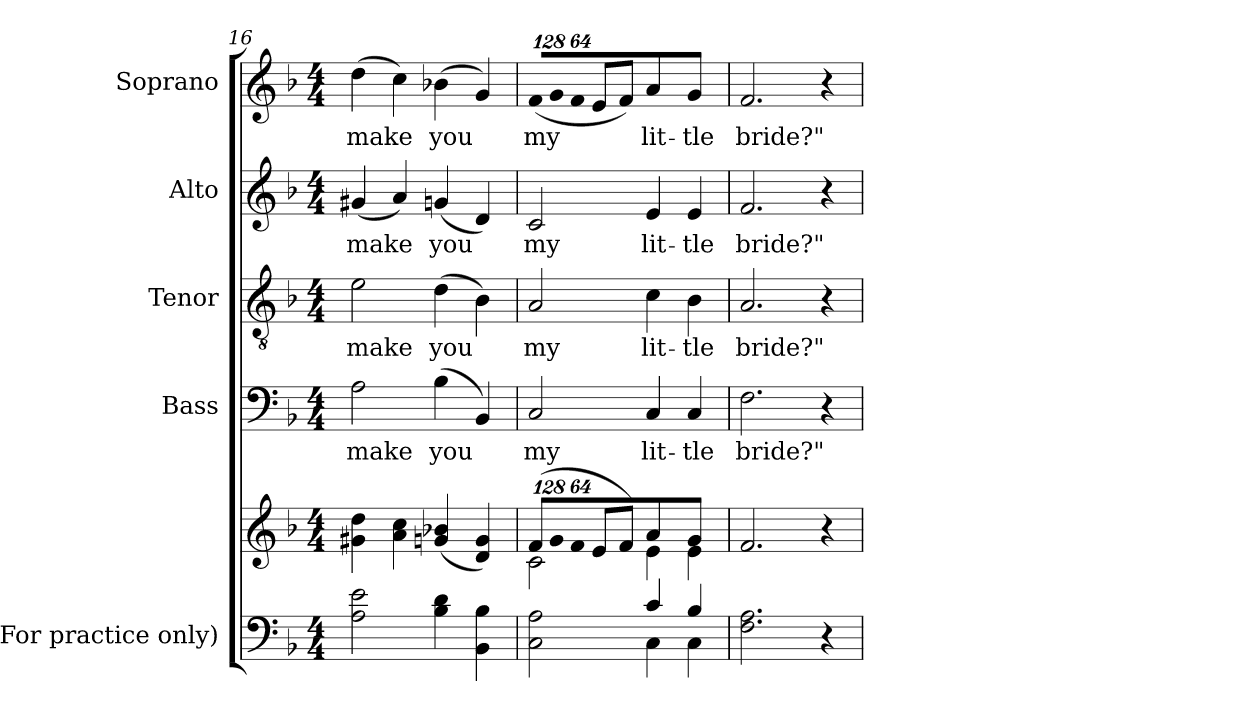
**kern	**kern	**kern	**text	**kern	**text	**kern	**text	**kern	**text
*part5	*part5	*part4	*part4	*part3	*part3	*part2	*part2	*part1	*part1
*staff6	*staff5	*staff4	*staff4	*staff3	*staff3	*staff2	*staff2	*staff1	*staff1
*I"(For  practice only)	*	*I"Bass	*	*I"Tenor	*	*I"Alto	*	*I"Soprano	*
*	*	*I'B.	*	*I'T.	*	*I'A.	*	*I'S.	*
*clefF4	*clefG2	*clefF4	*	*clefGv2	*	*clefG2	*	*clefG2	*
*	*	*	*	*ITrd7c12	*	*	*	*	*
*k[b-]	*k[b-]	*k[b-]	*	*k[b-]	*	*k[b-]	*	*k[b-]	*
*F:	*F:	*F:	*	*F:	*	*F:	*	*F:	*
*M4/4	*M4/4	*M4/4	*	*M4/4	*	*M4/4	*	*M4/4	*
=16	=16	=16	=16	=16	=16	=16	=16	=16	=16
!	!	!	!LO:LY:b:color=#000000	!	!	!	!	!	!
!	!	!	!	!	!LO:LY:b:color=#000000	!	!	!	!
!	!	!	!	!	!	!	!LO:LY:b:color=#000000	!	!
!	!	!	!	!	!	!	!	!	!LO:LY:b:color=#000000
2Ai\ 2ei	4g#Xi\ 4ddi	2Ai\	make	2Ei\	make	(4g#Xi/	make	(4ddi\	make
.	4ai\ 4cci	.	.	.	.	4ai/)	.	4cci\)	.
!	!	!	!LO:LY:b:color=#000000	!	!	!	!	!	!
!	!	!	!	!	!LO:LY:b:color=#000000	!	!	!	!
!	!	!	!	!	!	!	!LO:LY:b:color=#000000	!	!
!	!	!	!	!	!	!	!	!	!LO:LY:b:color=#000000
4B-i\ 4di	(4gni/ 4b-Xi	(4B-i\	you	(4Di\	you	(4gni/	you	(4b-Xi\	you
4BB-i\ 4B-i	4di/ 4gi)	4BB-i/)	.	4BB-i\)	.	4di/)	.	4gi/)	.
=17	=17	=17	=17	=17	=17	=17	=17	=17	=17
*^	*	*	*	*	*	*	*	*	*
*	*	*Xbrackettup	*	*	*	*	*	*	*	*
!	!	!LO:N:vis=8	!	!	!	!	!	!	!	!
*	*	*^	*	*	*	*	*	*	*	*
!	!	!	!	!	!LO:LY:b:color=#000000	!	!	!	!	!	!
!	!	!	!	!	!	!	!LO:LY:b:color=#000000	!	!	!	!
!	!	!	!	!	!	!	!	!	!LO:LY:b:color=#000000	!	!
*	*	*	*	*	*	*	*	*	*	*Xbrackettup	*
!	!	!	!	!	!	!	!	!	!	!LO:N:vis=8	!
!	!	!	!	!	!	!	!	!	!	!	!LO:LY:b:color=#000000
2Ci\ 2Ai	2ryy	(1024%85fi/L	2ci\	2Ci/	my	2AAi/	my	2ci/	my	(1024%85fi/L	my
!	!	!LO:N:vis=8	!	!	!	!	!	!	!	!LO:N:vis=8	!
.	.	1024%85gi/	.	.	.	.	.	.	.	1024%85gi/	.
!	!	!LO:N:vis=8	!	!	!	!	!	!	!	!LO:N:vis=8	!
.	.	512%43fi/J	.	.	.	.	.	.	.	512%43fi/J	.
.	.	8ei/L	.	.	.	.	.	.	.	8ei/L	.
.	.	8fi/J)	.	.	.	.	.	.	.	8fi/J)	.
!	!	!	!	!	!LO:LY:b:color=#000000	!	!	!	!	!	!
!	!	!	!	!	!	!	!LO:LY:b:color=#000000	!	!	!	!
!	!	!	!	!	!	!	!	!	!LO:LY:b:color=#000000	!	!
!	!	!	!	!	!	!	!	!	!	!	!LO:LY:b:color=#000000
4ci/	4Ci\	4ai/	4ei\	4Ci/	lit-	4Ci\	lit-	4ei/	lit-	4ai/	lit-
!	!	!	!	!	!LO:LY:b:color=#000000	!	!	!	!	!	!
!	!	!	!	!	!	!	!LO:LY:b:color=#000000	!	!	!	!
!	!	!	!	!	!	!	!	!	!LO:LY:b:color=#000000	!	!
!	!	!	!	!	!	!	!	!	!	!	!LO:LY:b:color=#000000
4B-i/	4Ci\	4gi/	4ei\	4Ci/	-tle	4BB-i\	-tle	4ei/	-tle	4gi/	-tle
*v	*v	*	*	*	*	*	*	*	*	*	*
*	*v	*v	*	*	*	*	*	*	*	*
=18	=18	=18	=18	=18	=18	=18	=18	=18	=18
*^	*^	*	*	*	*	*	*	*	*
!	!	!	!	!	!LO:LY:b:color=#000000	!	!	!	!	!	!
*v	*v	*	*	*	*	*	*	*	*	*	*
*	*v	*v	*	*	*	*	*	*	*	*
*^	*^	*	*	*	*	*	*	*	*
!	!	!	!	!	!	!	!LO:LY:b:color=#000000	!	!	!	!
*v	*v	*	*	*	*	*	*	*	*	*	*
*	*v	*v	*	*	*	*	*	*	*	*
*^	*^	*	*	*	*	*	*	*	*
!	!	!	!	!	!	!	!	!	!LO:LY:b:color=#000000	!	!
*v	*v	*	*	*	*	*	*	*	*	*	*
*	*v	*v	*	*	*	*	*	*	*	*
*^	*^	*	*	*	*	*	*	*	*
!	!	!	!	!	!	!	!	!	!	!	!LO:LY:b:color=#000000
*v	*v	*	*	*	*	*	*	*	*	*	*
*	*v	*v	*	*	*	*	*	*	*	*
2.Fi\ 2.Ai	2.fi/	2.Fi\	bride?"	2.AAi/	bride?"	2.fi/	bride?"	2.fi/	bride?"
4r	4r	4r	.	4r	.	4r	.	4r	.
=	=	=	=	=	=	=	=	=	=
*-	*-	*-	*-	*-	*-	*-	*-	*-	*-
